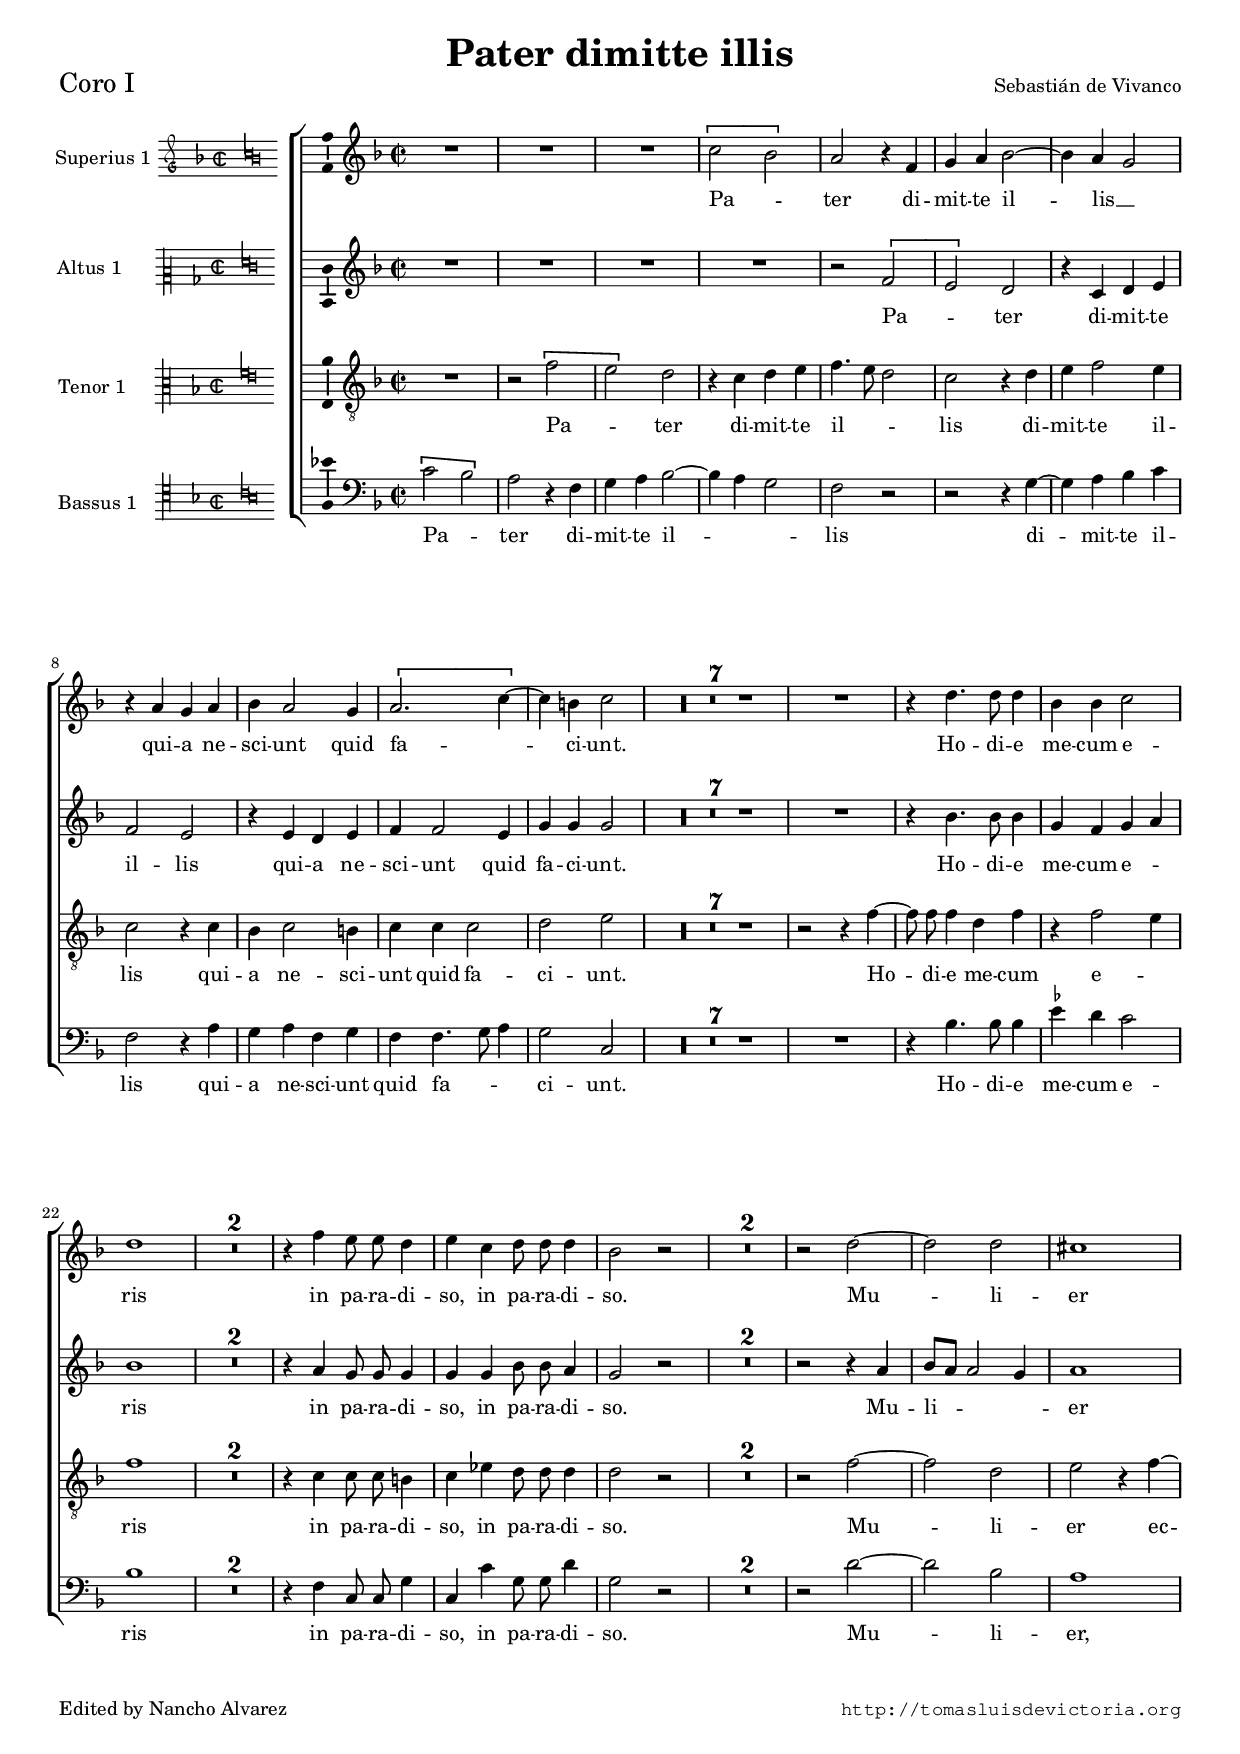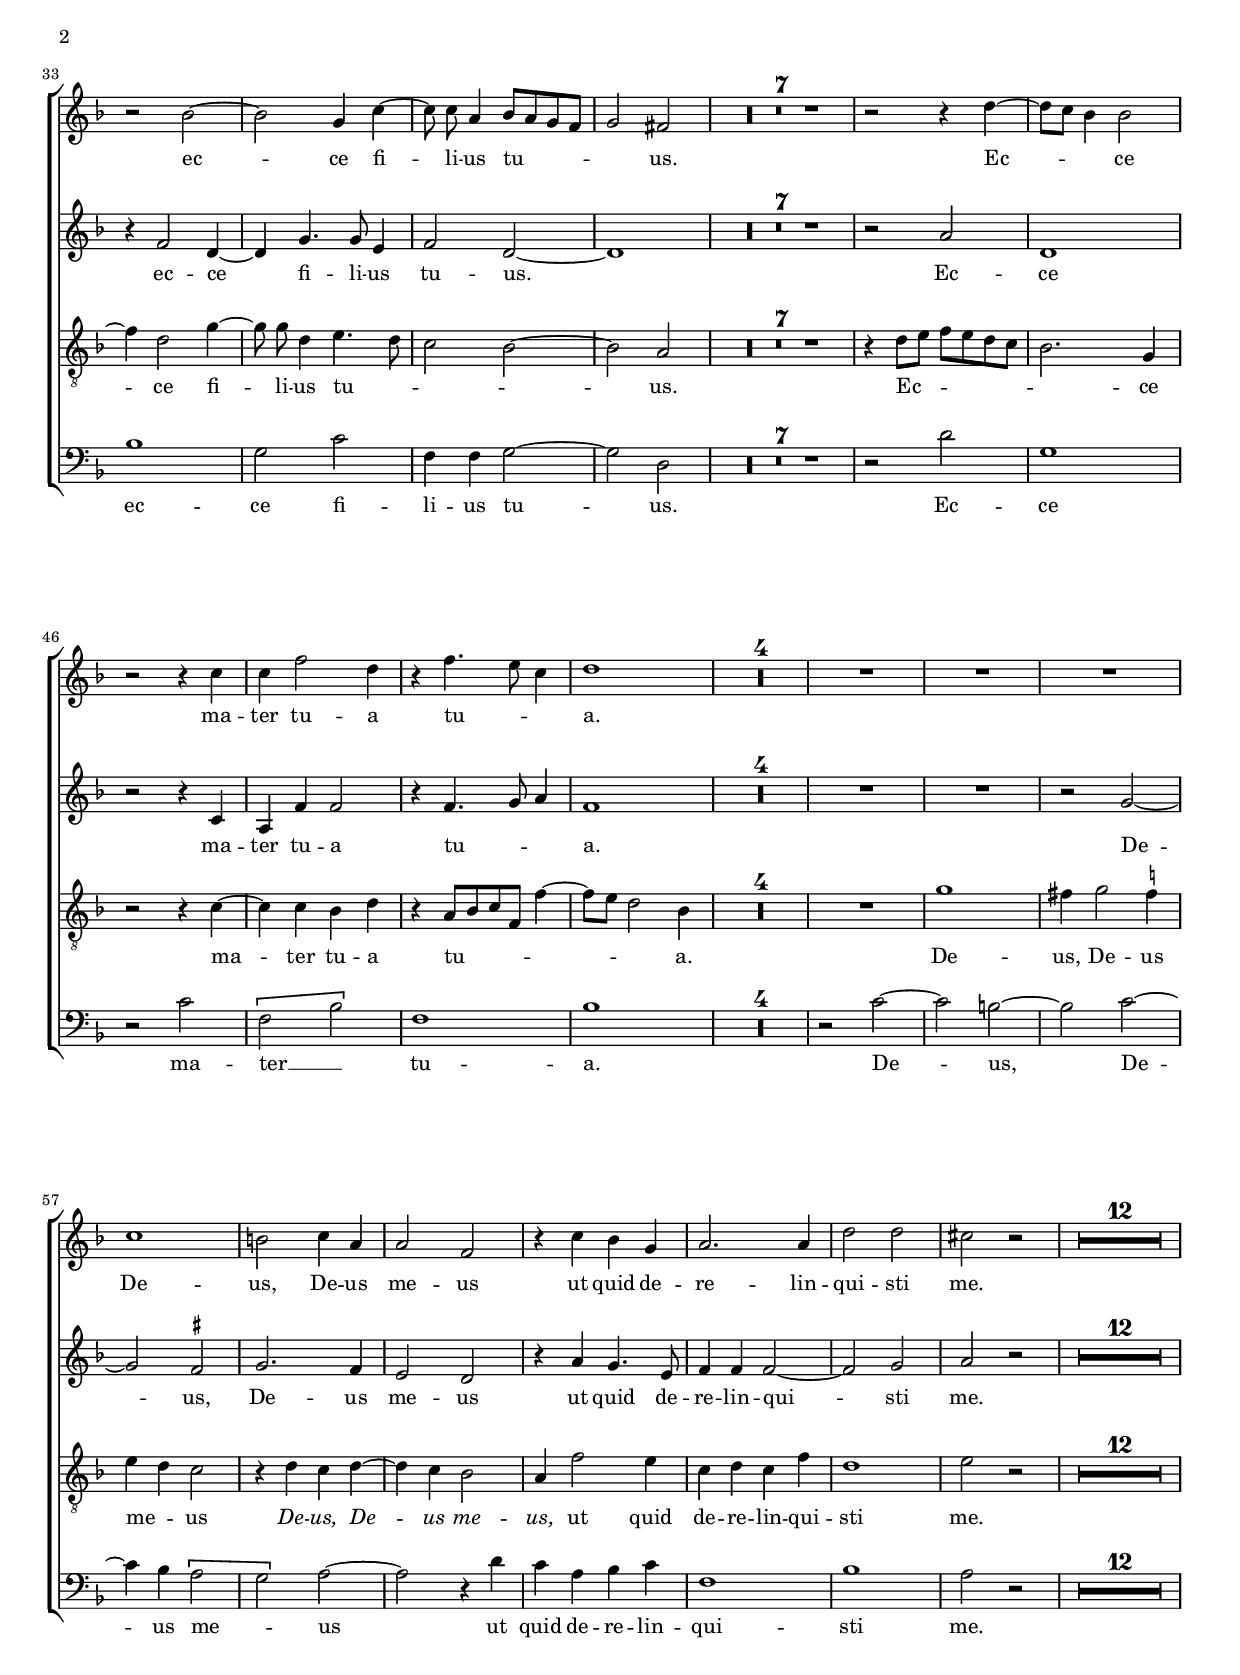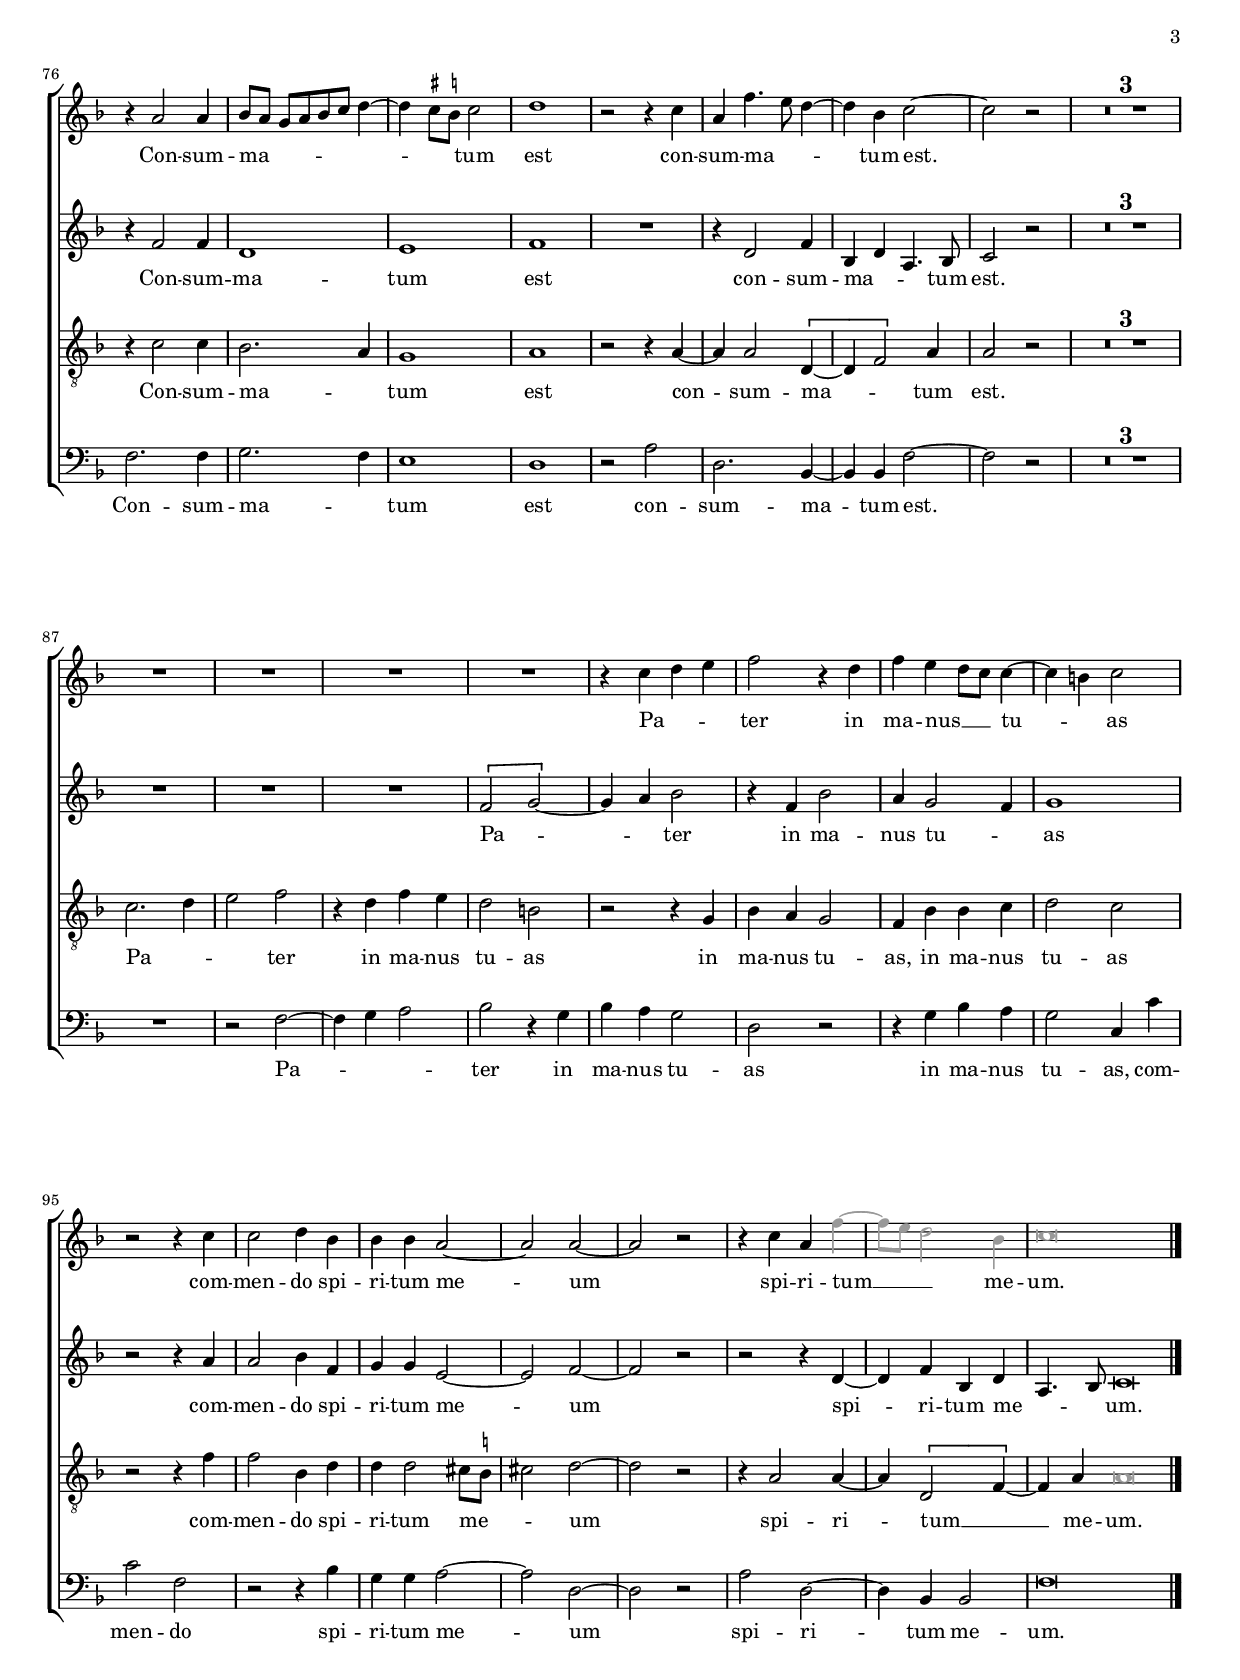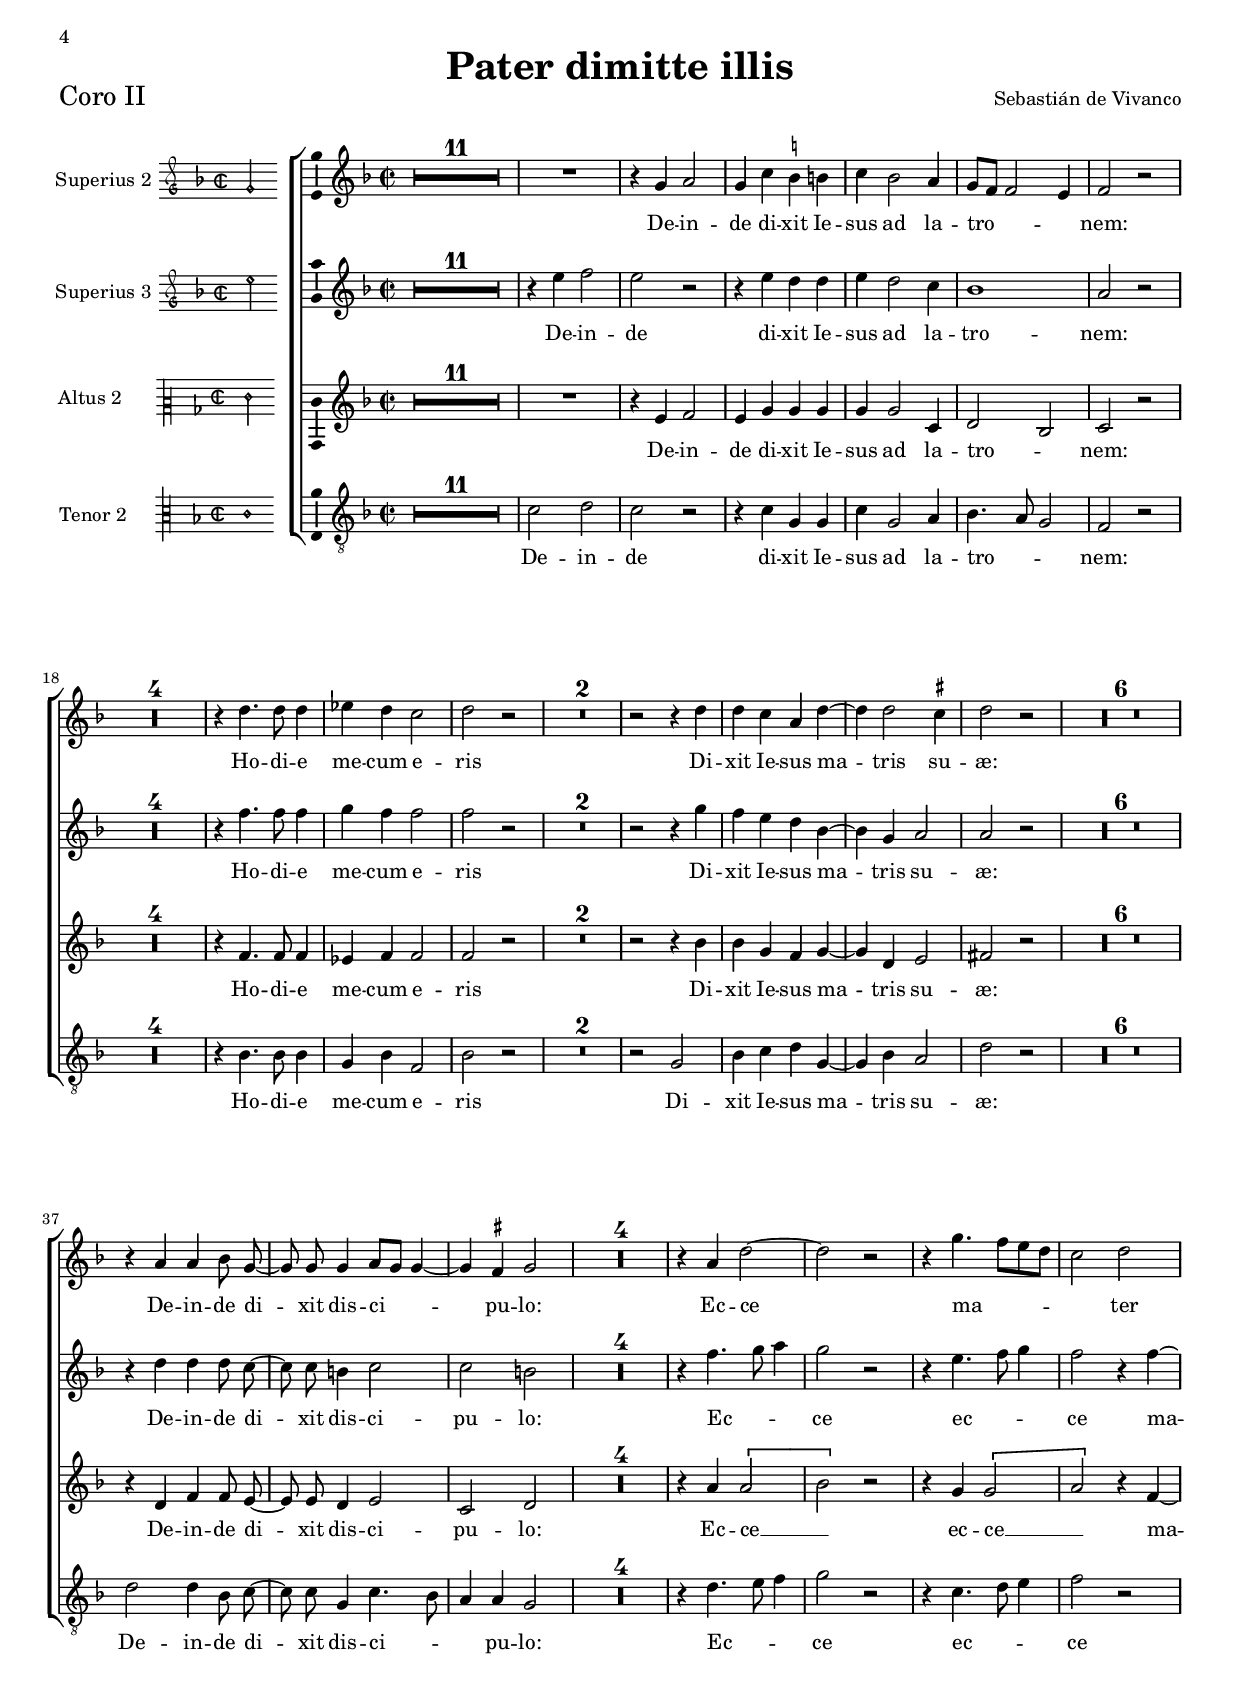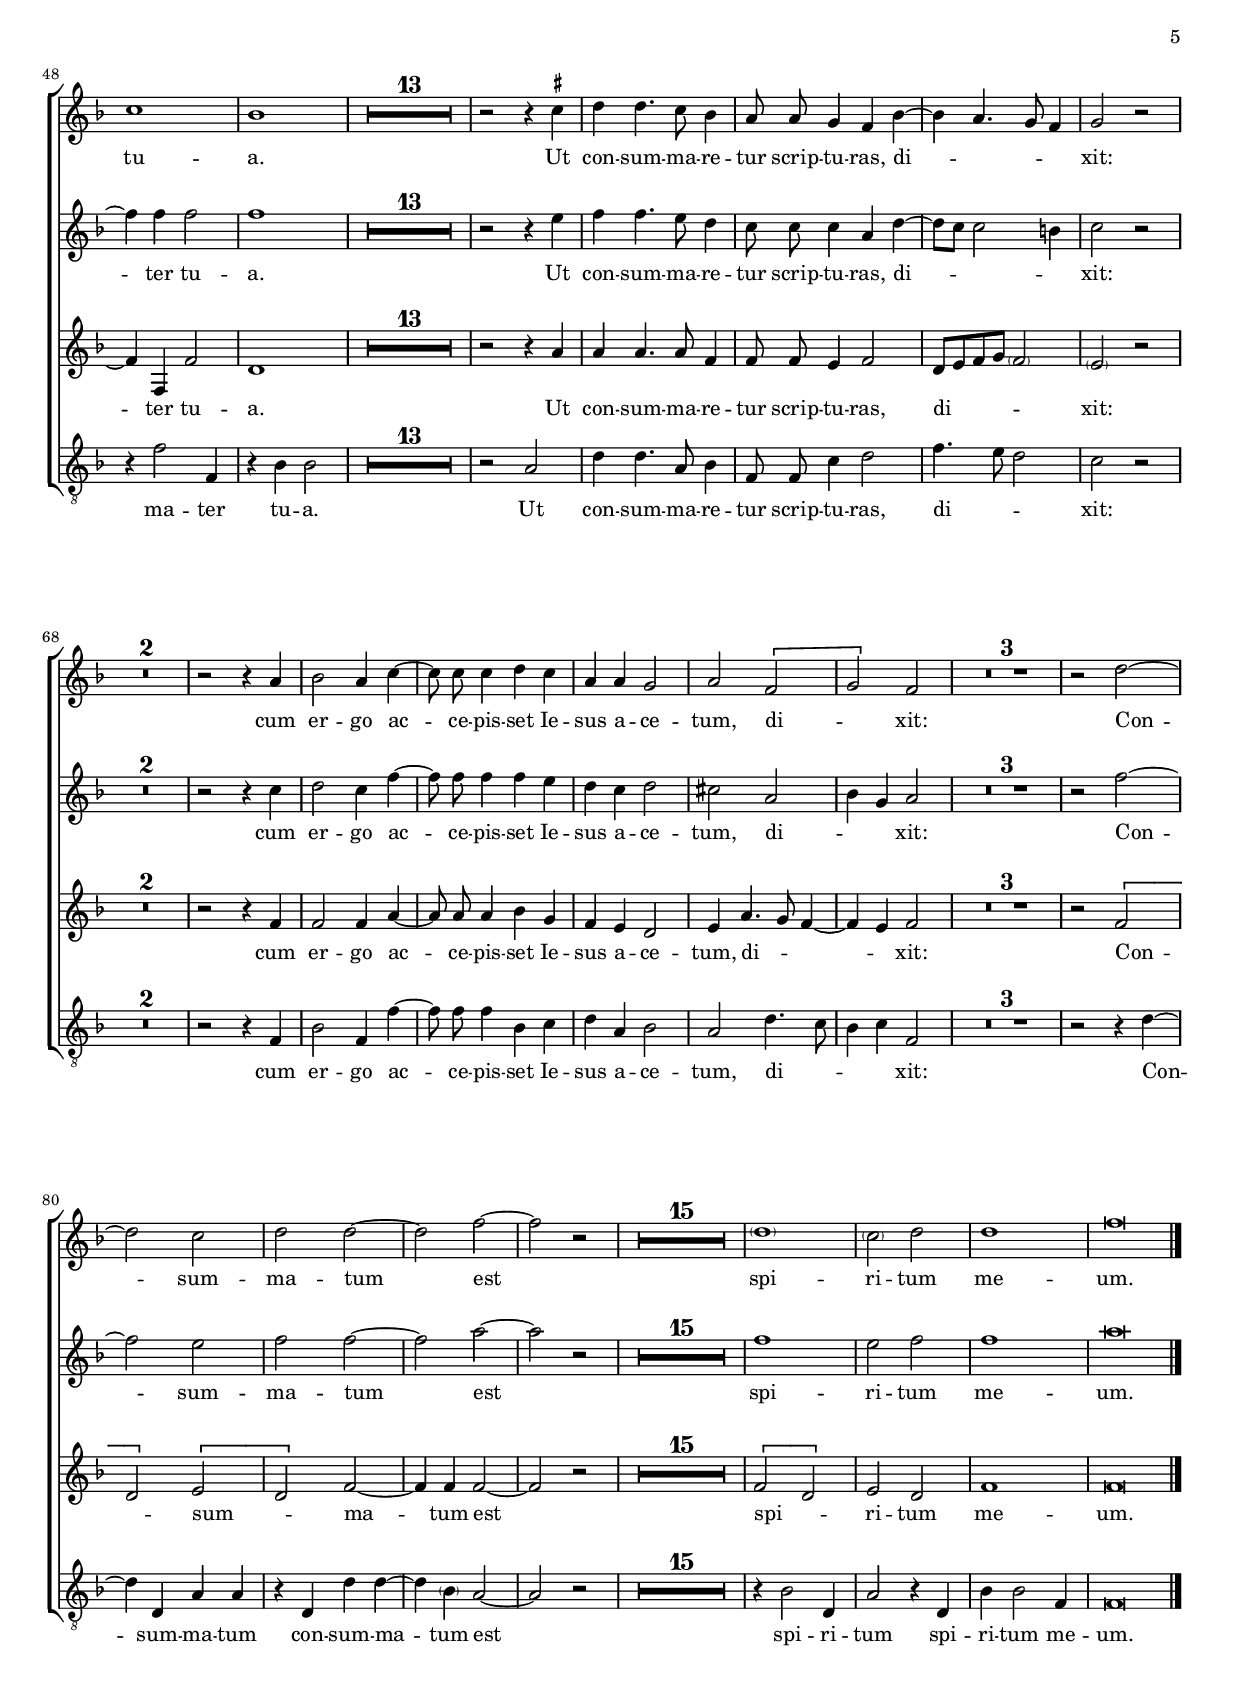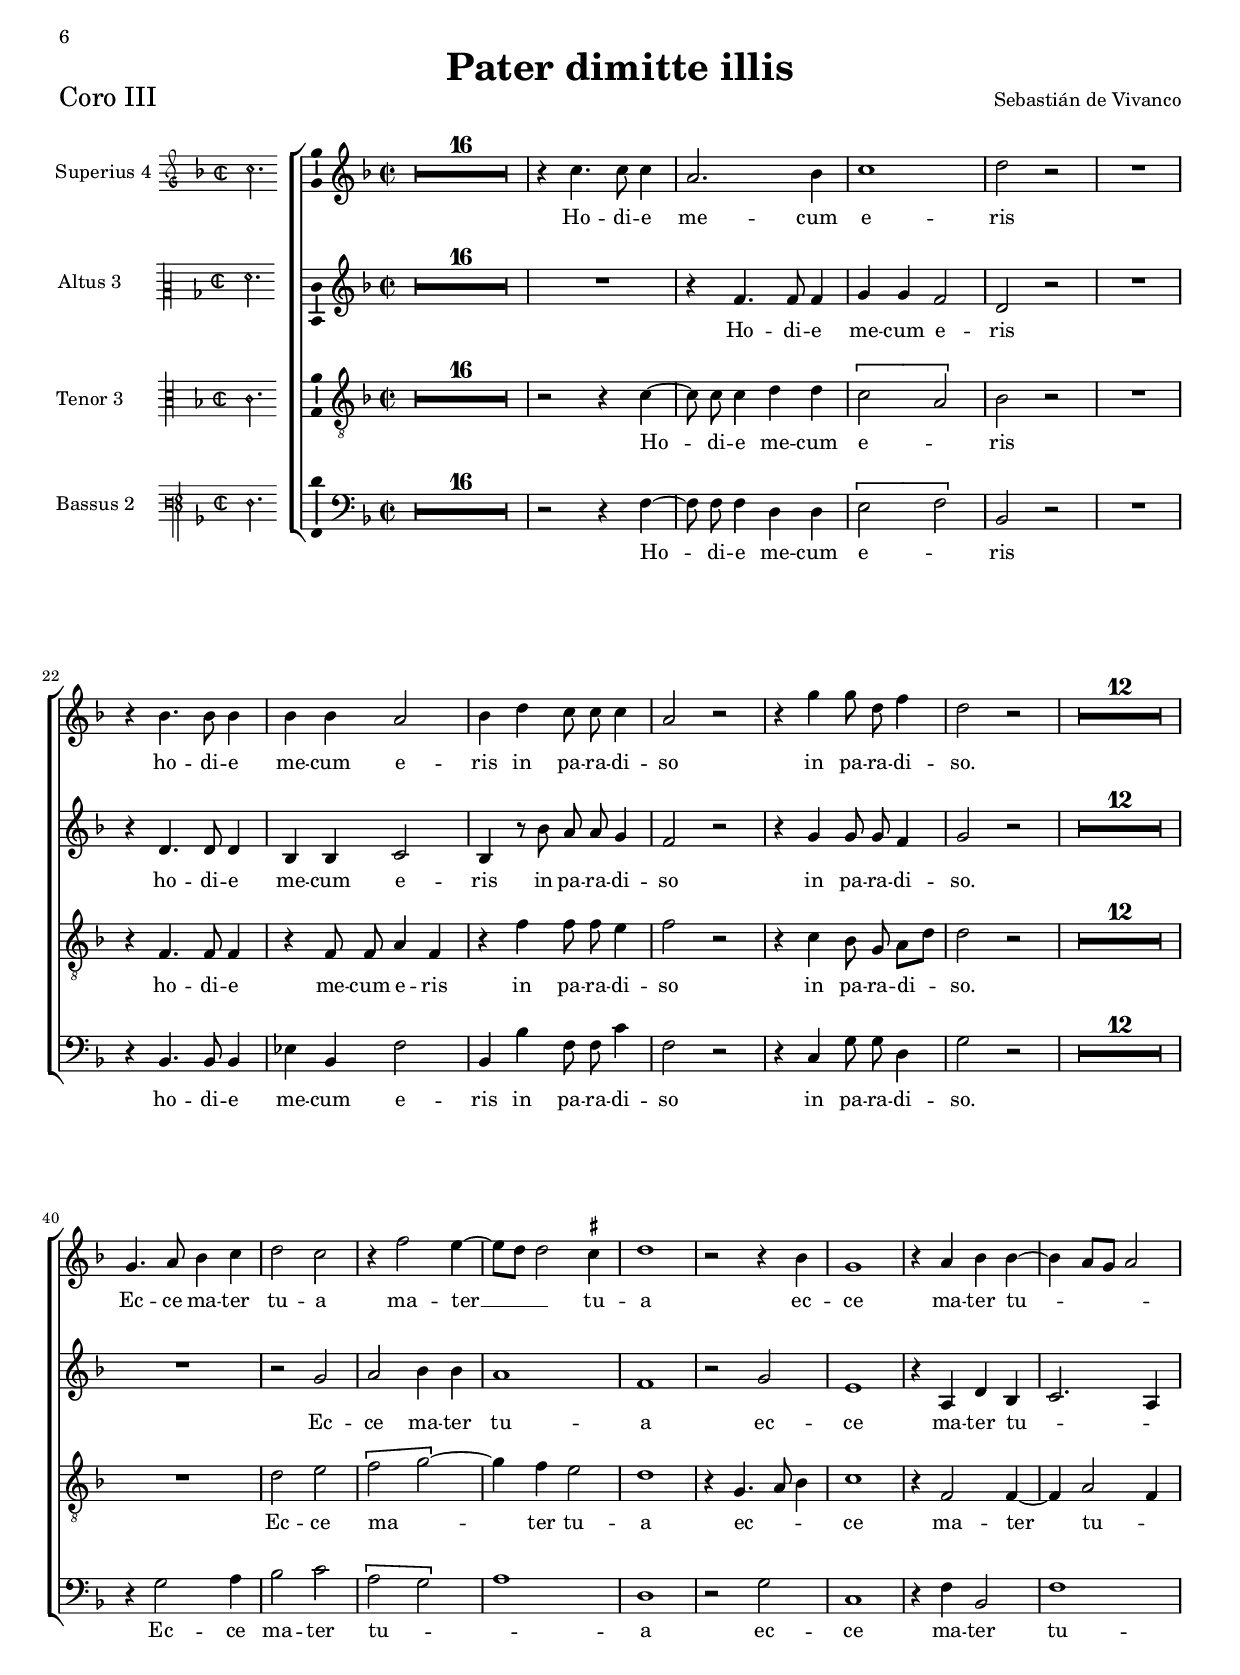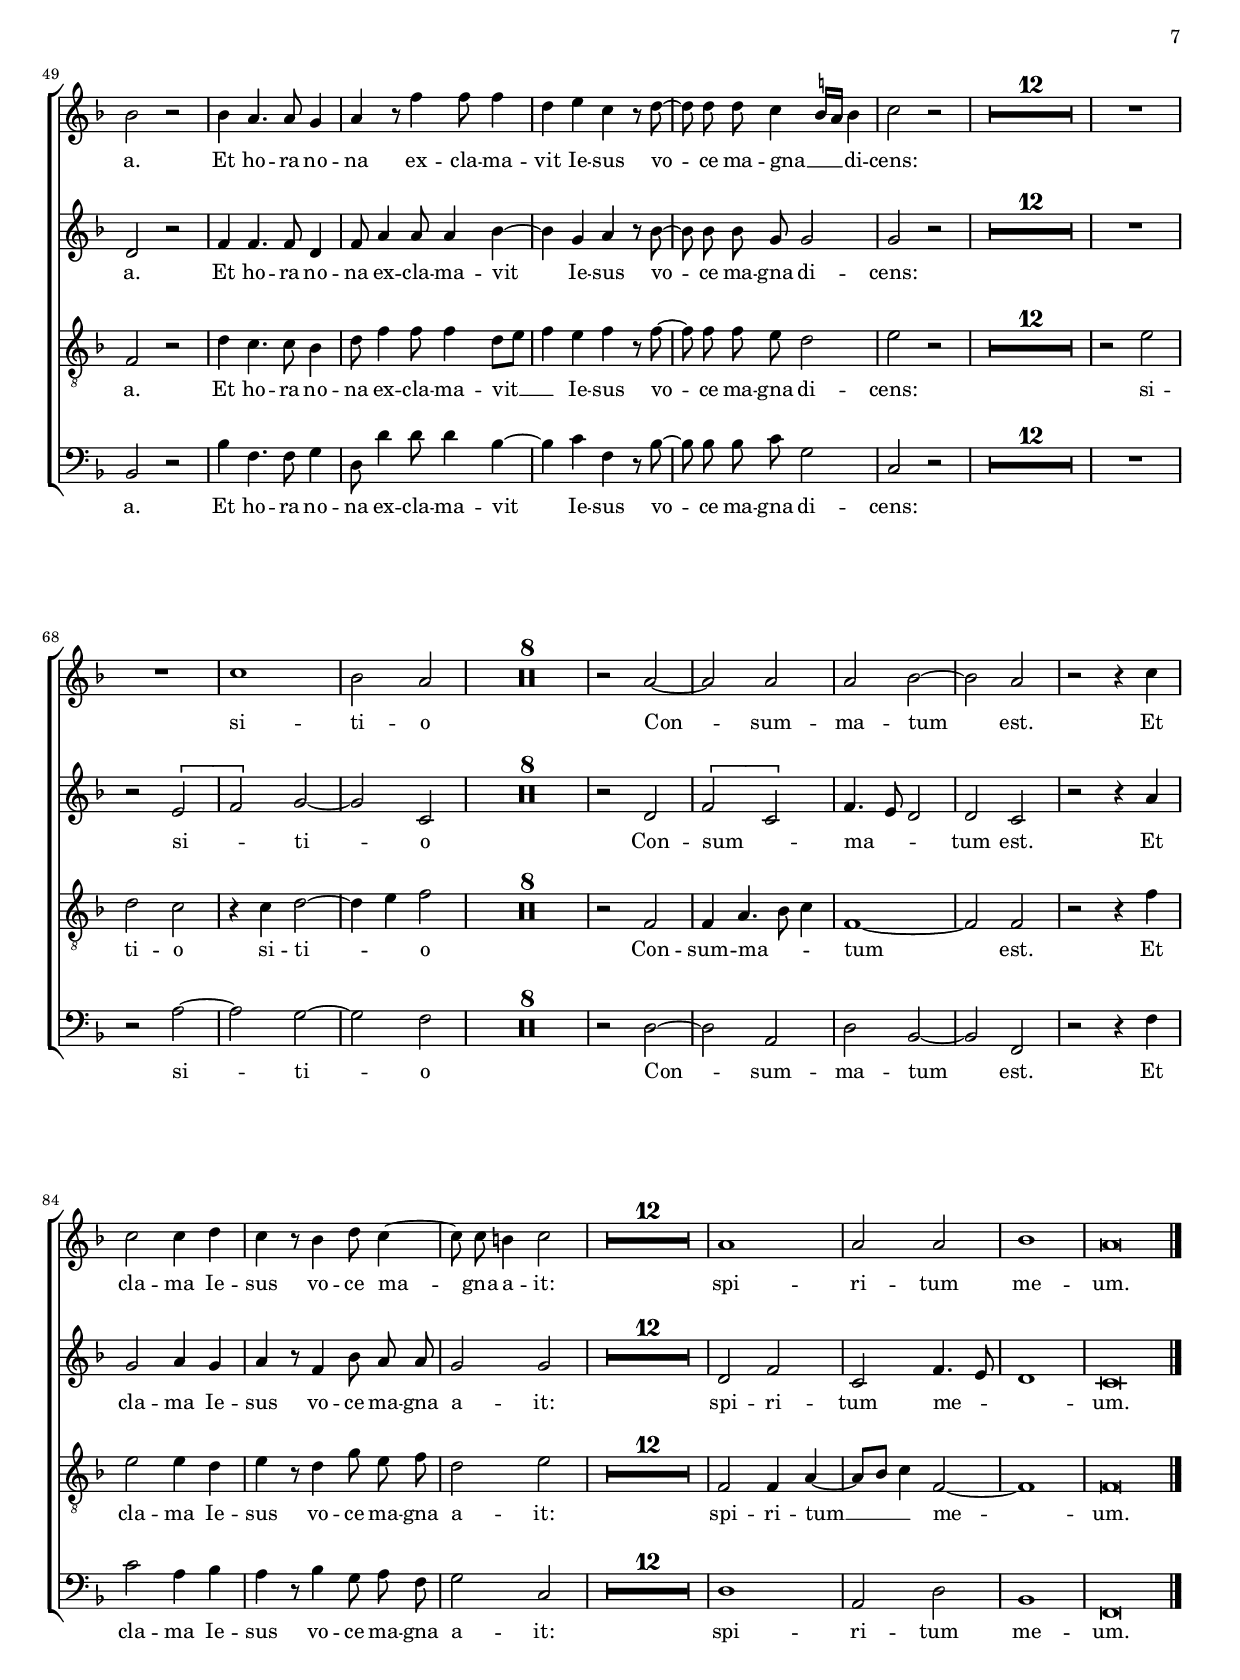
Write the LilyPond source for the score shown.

\version "2.22.0"

#(set-default-paper-size "a4")
#(set-global-staff-size 16.6)
#(ly:set-option 'point-and-click #f)
%mobile -s15.0 -i3.5

italicas=\override LyricText.font-shape = #'italic
rectas=\override LyricText.font-shape = #'upright
ss=\once \set suggestAccidentals = ##t
incipitwidth = 20
mtempo={\tempo 4 = 100}
mtempob={\tempo 4 = 50}

%reconstruccion: David Trendell
colorclaro=#(rgb-color .6 .6 .6)
coloroscuro=#(rgb-color 0 0 0)

mnon={
\override NoteHead #'color = \colorclaro
\override Stem #'color = \colorclaro
\override Beam #'color = \colorclaro
\override Flag #'color = \colorclaro
\override Dots #'color = \colorclaro
\override Tie #'color = \colorclaro
\override Rest #'color = \colorclaro
}
mnoff={
\override NoteHead #'color = \coloroscuro
\override Stem #'color = \coloroscuro
\override Beam #'color = \coloroscuro
\override Flag #'color = \coloroscuro
\override Dots #'color = \coloroscuro
\override Tie #'color = \coloroscuro
\override Rest #'color = \coloroscuro
}



htitle="Pater dimitte illis - coros separados"
hcomposer="Vivanco"

\header {
	%tablet title=\markup{\fontsize #3 "Pater dimitte illis - coros separados"}
	%subtitle=\markup{\column{" " " "}}
	%subsubtitle=\markup{\column{" " " "}}
	%tablet composer="Sebastián de Vivanco (c.1551-1622)"
	pdfauthor="Sebastián de Vivanco (c.1551-1622)"
	%opus="(-)"
	%poet=\markup{"Liber missarum, 1610"} % Salamanca
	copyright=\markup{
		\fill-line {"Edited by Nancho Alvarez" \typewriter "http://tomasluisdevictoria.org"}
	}
%	tagline=""
}

global={ \key f \major \time 2/2 \skip 1*102 \bar "|."
}

cantus=\relative c''{
        R1*3
        \[c2 bes\]
        a2 r4 f
        g4 a bes2 ~
        bes4 a g2
        r4 a g a
        bes a2 g4
        \[a2. c4 ~ \]
        c4 b c2
        R1*8
        r4 d4. d8 d4
        bes bes c2
        d1
        \set Score.autoBeaming = ##f
        R1*2
        r4 f4 e8 e d4
        e c d8 d
        \set Score.autoBeaming = ##t
         d4
        bes2 r
        R1*2
        r2 d ~
        d d
        cis1
        r2 bes ~ % sic?
        bes g4 c ~
        c8 \noBeam c a4 bes8 a g f
        g2 fis
        R1*7
        r2 r4 d' ~
        d8 c bes4 bes2
        r2 r4 c
        c f2 d4
        r4 f4. e8 c4 % David Trendell sugiere ees
        d1
        R1*7
        c1
        b2 c4 a
        a2 f
        r4 c' bes g
        a2. a4
        d2 d
        cis2 r
        R1*12
        r4 a2 a4
        bes8[ a] g8[ a bes c] d4 ~
        d \ss cis8 \ss b cis2
        d1
        r2 r4 c
        a f'4. e8 d4 ~
        d bes c2 ~
        c r
        R1*7
        r4 c d e
        f2 r4 d
        f e d8 c c4 ~
        c b c2
        r2 r4 c
        c2 d4 bes
        bes bes a2 ~
        a a ~
        a2 r
        r4 c a \mnon f'4 ~
        f8 e d2 bes4
        c\breve*1/2
}

altus=\relative c'{
        R1*4
        r2 \[f
        e\] d
        r4 c d e
        f2 e
        r4 e d e
        f f2 e4
        g4 g g2
        R1*8
        r4 bes4. bes8 bes4
        g f g a
        bes1
        R1*2
        r4 a g8 g g4
        g g bes8 bes a4
        g2 r
        R1*2
        r2 r4 a
        bes8 a a2 g4
        a1
        r4 f2 d4 ~
        d g4. g8 e4
        f2 d ~
        d1
        R1*7
        r2 a'
        d,1
        r2 r4 c
        a f' f2
        r4 f4. g8 a4
        f1
        R1*6
        r2 g ~
        g \ss fis
        g2. f4
        e2 d
        r4 a' g4. e8
        f4 f f2 ~
        f g
        a2 r
        R1*12
        r4 f2 f4
        d1
        e
        f
        R1
        r4 d2 f4
        bes, d a4. bes8
        c2 r
        R1*6
        \[f2 g ~ \]
        g4 a bes2
        r4 f bes2
        a4 g2 f4
        g1
        r2 r4 a
        a2 bes4 f
        g g e2 ~
        e f ~
        f r
        r2 r4 d4 ~
        d f bes, d
        a4. bes8 \mtempob c\breve*1/4
}

tenor=\relative c'{
        R1
        r2 \[f
        e\] d
        r4 c d e
        f4. e8 d2
        c2 r4 d
        e f2 e4
        c2 r4 c
        bes c2 b4
        c c c2
        d e
        R1*7
        r2 r4 f ~
        f8 \noBeam f f4 d f
        r4 f2 e4
        f1
        R1*2
        r4 c4 c8 c b4
        c ees d8 d d4
        d2 r
        R1*2
        r2 f ~
        f d
        e2 r4 f ~ % sic (con soprano)
        f d2 g4 ~
        g8 g \noBeam d4 e4. d8
        c2 bes ~
        bes a
        R1*7
        r4 d8 e f e d c
        bes2. g4
        r2 r4 c ~
        c c bes d
        r4 a8[ bes c f,] f'4 ~
        f8 e d2 bes4 % David Trendell sugiere ees
        R1*5
        g'1
        fis4 g2 \ss f4
        e d c2
        r4 d c d4 ~
        d c bes2
        a4 f'2 e4
        c4 d c f
        d1
        e2 r
        R1*12
        r4 c2 c4
        bes2. a4
        g1
        a
        r2 r4 a ~
        a a2 \[d,4 ~
        d f2\] a4
        a2 r
        R1*3
        c2. d4
        e2 f
        r4 d f e
        d2 b
        r2 r4 g
        bes a g2
        f4 bes bes c
        d2 c
        r2 r4 f
        f2 bes,4 d
        d d2 cis8 \ss b
        cis2 d ~
        d2 r
        r4 a2 a4 ~
        a \[d,2 f4 ~ \]
        f a \mnon a\breve*1/4
}

bassus=\relative c'{
        \[c2 bes\]
        a2 r4 f
        g a bes2 ~
        bes4 a g2
        f r
        r2 r4 g ~
        g a bes c
        f,2 r4 a
        g a f g
        f f4. g8 a4
        g2 c,
        R1*8
        r4 bes'4. bes8 bes4
        \ss ees d c2
        bes1
        R1*2
        r4 f4 c8 c g'4
        c, c' g8 g d'4
        g,2 r
        R1*2
        r2 d' ~
        d bes
        a1
        bes
        g2 c
        f,4 f g2 ~
        g d
        R1*7
        r2 d'
        g,1
        r2 c
        \[f, bes\]
        f1
        bes
        R1*4
        r2 c ~
        c b ~
        b c ~
        c4 bes \[a2
        g\] a ~
        a r4 d
        c a bes c
        f,1
        bes
        a2 r
        R1*12
        f2. f4
        g2. f4
        e1
        d
        r2 a'
        d,2. bes4 ~
        bes bes f'2 ~
        f r
        R1*4
        r2 f ~
        f4 g a2
        bes2 r4 g
        bes a g2
        d r
        r4 g bes a
        g2 c,4 c'
        c2 f,
        r2 r4 bes
        g g a2 ~
        a d, ~
        d r2
        a' d, ~
        d4 bes bes2
        f'\breve*1/2
}

textocantus=\lyricmode{
Pa -- _ ter
di -- mit -- te il -- lis __ _
qui -- a ne -- sci -- unt
quid fa -- _ ci -- unt.
Ho -- di -- e me -- cum e -- ris
in pa -- ra -- di -- so,
in pa -- ra -- di -- so.
Mu -- li -- er
ec -- ce fi -- li -- us tu -- _ _ _ _ us.
Ec -- _ _ ce
ma -- ter tu -- a
tu -- _ _ a.
De -- us, De -- us me -- us
ut quid de -- re -- lin -- qui -- sti me. % dereliquisti
Con -- sum -- ma -- _ _ _ _ _ _ _ _ tum est
con -- sum -- ma -- _ _ tum est.
Pa -- _ _ ter in ma -- nus __ _ _ tu -- _ as
com -- men -- do spi -- ri -- tum me -- um
spi -- ri -- tum __ _ _ me -- um.
}

textoaltus=\lyricmode{
Pa -- _ ter
di -- mit -- te il -- lis
qui -- a ne -- sci -- unt
quid fa -- ci -- unt.
Ho -- di -- e me -- cum e -- _ ris
in pa -- ra -- di -- so,
in pa -- ra -- di -- so.
Mu -- li -- _ _ _ er
ec -- ce fi -- li -- us tu -- us.
Ec -- ce
ma -- ter tu -- a
tu -- _ _ a.
De -- us, De -- us me -- us
ut quid de -- re -- lin -- qui -- sti me.
Con -- sum -- ma -- tum est
con -- sum -- ma -- _ _ tum est.
Pa -- _ _ ter in ma -- nus tu -- _ as
com -- men -- do spi -- ri -- tum me -- um
spi -- ri -- tum me -- _ _ um.
}

textotenor=\lyricmode{
Pa -- _ ter
di -- mit -- te il -- _ _ lis
di -- mit -- te il -- lis
qui -- a ne -- sci -- unt
quid fa -- ci -- unt.
Ho -- di -- e me -- cum e -- _ ris
in pa -- ra -- di -- so,
in pa -- ra -- di -- so.
Mu -- li -- er
ec -- ce fi -- li -- us tu -- _ _ _ us.
Ec -- _ _ _ _ _ _ ce
ma -- ter tu -- a
tu -- _ _ _ _ _ _ a.
De -- us, De -- us me -- _ us
\italicas
De -- us, De -- us me -- us, 
\rectas
ut quid de -- re -- lin -- qui -- sti me.
Con -- sum -- ma -- _ tum est
con -- sum -- ma -- _ tum est.
Pa -- _ _ ter in ma -- nus tu -- as
in ma -- nus tu -- as,
in ma -- nus tu -- as
com -- men -- do spi -- ri -- tum me -- _ _ um
spi -- ri -- tum __ _ me -- um.
}

textobassus=\lyricmode{
Pa -- _ ter
di -- mit -- te il -- _ _ lis
di -- mit -- te il -- lis
qui -- a ne -- sci -- unt
quid fa -- _ _ ci -- unt.
Ho -- di -- e me -- cum e -- ris
in pa -- ra -- di -- so,
in pa -- ra -- di -- so.
Mu -- li -- er,
ec -- ce fi -- li -- us tu -- us.
Ec -- ce
ma -- ter __ _ tu -- a.
De -- us, De -- us me -- _ us
ut quid de -- re -- lin -- qui -- sti me.
Con -- sum -- ma -- _ tum est
con -- sum -- ma -- tum est.
Pa -- _ _ ter in ma -- nus tu -- as
in ma -- nus tu -- as,
com -- men -- do spi -- ri -- tum me -- um
spi -- ri -- tum me -- um.
}


cantusdos=\relative c''{
          R1*12
          r4 g a2
          g4 c \ss b b!
          c bes2 a4
          g8 f f2 e4
          \set Score.autoBeaming = ##f
          f2 r
          R1*4
          r4 d'4. d8 d4
          ees d c2
          d2 r
          R1*2
          r2 r4 d
          d c a d ~
          d d2 \ss cis4
          d2 r
          R1*6
          \set Score.autoBeaming = ##f
          r4 a a4 bes8 g ~
          g g g4 a8[ g] g4 ~
          g \ss fis g2
          \set Score.autoBeaming = ##t
          R1*4
          r4 a d2 ~
          d r
          r4 g4. f8 e d
          c2 d
          c1
          bes
          R1*13
          r2 r4 \ss cis4
          d d4. c8 bes4
          \set Score.autoBeaming = ##f
          a8 a g4 f bes ~
          \set Score.autoBeaming = ##t
          bes4 a4. g8 f4 
          g2 r
          R1*2
          r2 r4 a
          bes2 a4 c ~
          \set Score.autoBeaming = ##f
          c8 c c4 d c
          \set Score.autoBeaming = ##t
          a4 a g2
          a \[f
          g\] f
          R1*3
          r2 d' ~
          d c
          d d ~
          d f ~
          f r
          R1*15
          \parenthesize d1   % 3rd lower in source
          \parenthesize c2 d % 3rd lower in source
          d1
          f\breve*1/2
}

altusdos=\relative c''{
        R1*11
        r4 e f2
        e2 r
        r4 e d d
        e d2 c4
        bes1
        a2 r
        R1*4
        r4 f'4. f8 f4
        g f f2
        f2 r
        R1*2
        r2 r4 g
        f e d bes ~
        bes4 g a2
        a2 r
        R1*6
        r4 d d d8 c ~
        c c b4 c2
        c b
        R1*4
        r4 f'4. g8 a4
        g2 r
        r4 e4. f8 g4
        f2 r4 f ~
        f f f2
        f1
        R1*13
        r2 r4 e
        f f4. e8 d4
        c8 c c4 a d ~
        d8 c c2 b4
        c2 r
        R1*2
        r2 r4 c
        d2 c4 f ~
        f8 f f4 f e
        d c d2
        cis a
        bes4 g a2
        R1*3
        r2 f' ~
        f e
        f f ~
        f a ~
        a r
        R1*15
        f1
        e2 f
        f1
        a\breve*1/2
}

tenordos=\relative c'{
        R1*12
        r4 e f2
        e4 g g g
        g g2 c,4
        d2 bes
        c r
        R1*4
        r4 f4. f8 f4
        ees4 f f2
        f2 r
        R1*2
        r2 r4 bes
        bes g f g ~
        g d e2
        fis2 r
        R1*6
        r4 d f f8 e ~
        e e d4 e2
        c d
        R1*4
        r4 a' \[a2
        bes\] r
        r4 g \[g2
        a\] r4 f ~
        f f, f'2
        d1
        R1*13
        r2 r4 a'
        a a4. a8 f4
        f8 f e4 f2
        d8 e f g \parenthesize f2 % a
        \parenthesize e r % g
        R1*2
        r2 r4 f
        f2 f4 a ~
        a8 a a4 bes g
        f e d2
        e4 a4. g8 f4 ~
        f e f2
        R1*3
        r2 \[f
        d\] \[e
        d\] f ~
        f4 f f2 ~
        f r
        R1*15
        \[f2 d\]
        e d
        f1
        f\breve*1/2
}

bassusdos=\relative c'{
        R1*11
        c2 d
        c r
        r4 c g g
        c g2 a4
        bes4. a8 g2
        f2 r
        R1*4
        r4 bes4. bes8 bes4
        g bes f2
        bes r
        R1*2
        r2 g
        bes4 c d g, ~ 
        g bes a2
        d r
        R1*6
        d2 d4 bes8 c ~
        c c g4 c4. bes8
        a4 a g2
        R1*4
        r4 d'4. e8 f4
        g2 r
        r4 c,4. d8 e4
        f2 r
        r4 f2 f,4
        r4 bes bes2
        R1*13
        r2 a
        d4 d4. a8 bes4
        f8 f c'4 d2
        f4. e8 d2
        c2 r
        R1*2
        r2 r4 f,
        bes2 f4 f' ~
        f8 f f4 bes, c
        d a bes2
        a d4. c8
        bes4 c f,2
        R1*3
        r2 r4 d' ~
        d d, a' a
        r4 d, d' d ~
        d \parenthesize bes a2 ~ % source g
        a r
        R1*15
        r4 bes2 d,4 % seria mas logico fa?
        a'2 r4 d,
        bes'4 bes2 f4
        f\breve*1/2
}

textocantusdos=\lyricmode{
De -- in -- de di -- xit Ie -- sus ad la -- tro -- _ _ _ nem:
Ho -- di -- e me -- cum e -- ris
Di -- xit Ie -- sus ma -- tris su -- æ:
De -- in -- de di -- xit dis -- ci -- _ pu -- lo:
Ec -- ce ma -- _ _ _ _ ter tu -- a.
Ut con -- sum -- ma -- re -- tur
scrip -- tu -- ras, % scriptura
di -- _ _ _ xit:
cum er -- go ac -- ce -- pis -- set 
Ie -- sus a -- ce -- tum, di -- _ xit:
Con -- sum -- ma -- tum est
spi -- ri -- tum me -- um.
}

textoaltusdos=\lyricmode{
De -- in -- de di -- xit Ie -- sus ad la -- tro -- nem:
Ho -- di -- e me -- cum e -- ris
Di -- xit Ie -- sus ma -- tris su -- æ:
De -- in -- de di -- xit dis -- ci -- pu -- lo:
Ec -- _ _ ce 
ec -- _ _ ce ma -- ter tu -- a.
Ut con -- sum -- ma -- re -- tur
scrip -- tu -- ras,
di -- _ _ _ xit:
cum er -- go ac -- ce -- pis -- set 
Ie -- sus a -- ce -- tum, di -- _ _ xit:
Con -- sum -- ma -- tum est
spi -- ri -- tum me -- um.
}

textotenordos=\lyricmode{
De -- in -- de di -- xit Ie -- sus ad la -- tro -- _ nem:
Ho -- di -- e me -- cum e -- ris
Di -- xit Ie -- sus ma -- tris su -- æ:
De -- in -- de di -- xit dis -- ci -- pu -- lo:
Ec -- ce __ _ 
ec -- ce __ _ ma -- ter tu -- a.
Ut con -- sum -- ma -- re -- tur
scrip -- tu -- ras,
di -- _ _ _ _ xit:
cum er -- go ac -- ce -- pis -- set 
Ie -- sus a -- ce -- tum, di -- _ _ _ xit:
Con -- _ sum -- _ ma -- tum est
spi -- _ ri -- tum me -- um.
}

textobassusdos=\lyricmode{
De -- in -- de di -- xit Ie -- sus ad la -- tro -- _ _ nem:
Ho -- di -- e me -- cum e -- ris
Di -- xit Ie -- sus ma -- tris su -- æ:
De -- in -- de di -- xit dis -- ci -- _ _ pu -- lo:
Ec -- _ _ ce
ec -- _ _ ce ma -- ter tu -- a.
Ut con -- sum -- ma -- re -- tur
scrip -- tu -- ras,
di -- _ _ xit:
cum er -- go ac -- ce -- pis -- set 
Ie -- sus a -- ce -- tum, di -- _ _ _ xit:
Con -- sum -- ma -- tum
con -- sum -- ma -- tum est
spi -- ri -- tum 
spi -- ri -- tum me -- um.
}


cantustres=\relative c''{
        \set Score.autoBeaming = ##f
        R1*16
        r4 c4. c8 c4
        a2. bes4
        c1
        d2 r
        R1
        r4 bes4. bes8 bes4
        bes bes a2
        bes4 d c8 c c4
        a2 r
        r4 g' g8 d 
        \set Score.autoBeaming = ##t
         f4
        d2 r
        R1*12
        g,4. a8 bes4 c
        d2 c
        r4 f2 e4 ~
        e8 d d2 \ss cis4
        d1
        r2 r4 bes
        g1
        r4 a bes bes ~
        bes a8 g a2
        bes r
        bes4 a4. a8 g4
        a4 r8 f'4 f8 f4
        d e c r8 d ~
        \set Score.autoBeaming = ##f
        d d d c4 \ss b16[ a] b4
        \set Score.autoBeaming = ##t
        c2 r
        R1*14
        c1
        bes2 a
        R1*8
        r2 a ~
        a a
        a bes ~
        bes a
        r2 r4 c
        c2 c4 d
        \set Score.autoBeaming = ##f
        c r8 bes4 d8 c4 ~
        c8 c b4 c2
        \set Score.autoBeaming = ##t
        R1*12
        a1
        a2 a
        bes1
        a\breve*1/2
}

altustres=\relative c'{
        R1*17
        r4 f4. f8 f4
        g g f2
        d r
        R1
        r4 d4. d8 d4
        bes bes c2
        bes4 r8 bes' a a g4
        f2 r
        r4 g g8 g f4
        g2 r
        R1*13
        r2 g
        a bes4 bes
        a1
        f
        r2 g
        e1
        r4 a, d bes
        c2. a4
        d2 r
        f4 f4. f8 d4
        f8 a4 a8 a4 bes ~
        bes g a r8 bes ~
        bes8 bes bes g g2
        g r
        R1*13
        r2 \[e
        f\] g ~
        g c, 
        R1*8
        r2 d
        \[f c\]
        f4. e8 d2
        d2 c
        r2 r4 a'
        g2 a4 g
        a4 r8 f4 bes8 a a
        g2 g
        R1*12
        d2 f
        c f4. e8
        d1
        c\breve*1/2
}

tenortres=\relative c'{
        R1*16
        r2 r4 c ~
        c8 c c4 d d
        \[c2 a\]
        bes2 r
        R1
        r4 f4. f8 f4
        r4 f8 f a4 f
        r4 f' f8 f e4
        f2 r2
        r4 c bes8 g a[ d]
        d2 r
        R1*13
        d2 e
        \[f g ~ \]
        g4 f e2
        d1
        r4 g,4. a8 bes4
        c1
        r4 f,2 f4 ~
        f a2 f4
        f2 r
        d'4 c4. c8 bes4
        d8 f4 f8 f4 d8 e
        f4 e f r8 f ~
        f8 f f e d2
        e2 r
        R1*12
        r2 e
        d c
        r4 c d2 ~
        d4 e f2
        R1*8
        r2 f,
        f4 a4. bes8 c4
        f,1 ~
        f2 f
        r2 r4 f'
        e2 e4 d
        e4 r8 d4 g8 e f
        d2 e
        R1*12
        f,2 f4 a ~
        a8 bes c4 f,2 ~
        f1
        f\breve*1/2
        
}

bassustres=\relative c{
        R1*16
        r2 r4 f ~
        f8 f f4 d d
        \[e2 f\]
        bes, r
        R1
        r4 bes4. bes8 bes4
        ees4 bes f'2
        bes,4 bes' f8 f c'4
        f,2 r
        r4 c g'8 g d4
        g2 r
        R1*12
        r4 g2 a4
        bes2 c
        \[a2 g\]
        a1
        d,
        r2 g
        c,1
        r4 f bes,2
        f'1
        bes,2 r
        bes'4 f4. f8 g4
        d8 d'4 d8 d4 bes4 ~
        bes c f, r8 bes ~
        bes8 bes bes c g2
        c,2 r
        R1*13
        r2 a'2 ~
        a g ~
        g f
        R1*8
        r2 d ~
        d a
        d bes ~
        bes f
        r2 r4 f'
        c'2 a4 bes
        a r8 bes4 g8 a f
        g2 c,
        R1*12
        d1
        a2 d
        bes1
        f\breve*1/2
        
}

textocantustres=\lyricmode{
Ho -- di -- e me -- cum e -- ris
ho -- di -- e me -- cum e -- ris
in pa -- ra -- di -- so
in pa -- ra -- di -- so.
Ec -- ce ma -- ter tu -- a
ma -- ter __ _ _ tu -- a
ec -- ce ma -- ter tu -- _ _ _ a.
Et ho -- ra no -- na
ex -- cla -- ma -- vit Ie -- sus
vo -- ce ma -- gna __ _ di -- cens:
si -- ti -- o
Con -- sum -- ma -- tum est.
Et cla -- ma Ie -- sus
vo -- ce ma -- gna a -- it:
spi -- ri -- tum me -- um.
}

textoaltustres=\lyricmode{
Ho -- di -- e me -- cum e -- ris
ho -- di -- e me -- cum e -- ris
in pa -- ra -- di -- so
in pa -- ra -- di -- so.
Ec -- ce ma -- ter tu -- a
ec -- ce ma -- ter tu -- _ _ a.
Et ho -- ra no -- na
ex -- cla -- ma -- vit Ie -- sus
vo -- ce ma -- gna di -- cens:
si -- _ ti -- o
Con -- sum -- _ ma -- _ _ tum est.
Et cla -- ma Ie -- sus
vo -- ce ma -- gna a -- it:
spi -- ri -- tum me -- _ _ um.
}

textotenortres=\lyricmode{
Ho -- di -- e me -- cum e -- _ ris
ho -- di -- e me -- cum e -- ris
in pa -- ra -- di -- so
in pa -- ra -- di -- _ so.
Ec -- ce ma -- _ ter tu -- a
ec -- _ _ ce ma -- ter tu -- _ a.
Et ho -- ra no -- na
ex -- cla -- ma -- vit __ _ _ Ie -- sus
vo -- ce ma -- gna di -- cens:
si -- ti -- o
si -- ti -- _ o
Con -- sum -- ma -- _ _ tum est.
Et cla -- ma Ie -- sus
vo -- ce ma -- gna a -- it:
spi -- ri -- tum __ _ _ me -- um.
}

textobassustres=\lyricmode{
Ho -- di -- e me -- cum e -- _ ris
ho -- di -- e me -- cum e -- ris
in pa -- ra -- di -- so
in pa -- ra -- di -- so.
Ec -- ce ma -- ter tu -- _ _ a
ec -- ce ma -- ter tu -- a.
Et ho -- ra no -- na
ex -- cla -- ma -- vit Ie -- sus
vo -- ce ma -- gna di -- cens:
si -- ti -- o
Con -- sum -- ma -- tum est.
Et cla -- ma Ie -- sus
vo -- ce ma -- gna a -- it:
spi -- ri -- tum me -- um.
}



incipitcantus=\markup{
	\score{
		{ 
		\set Staff.instrumentName="Superius 1 "
		\override NoteHead.style = #'neomensural 
		\override Rest.style = #'neomensural
		\override Staff.TimeSignature.style = #'neomensural
		\cadenzaOn 
		\clef "petrucci-g"
		\key f \major
		\time 2/2
		\[c''1 bes'\]
		}
                \layout {
                  \context {\Voice
                            \remove Ligature_bracket_engraver
                            \consists Mensural_ligature_engraver
                  }
                  line-width=\incipitwidth
                  indent = 0
                }
	}
}


incipitaltus=\markup{
	\score{
		{ 
		\set Staff.instrumentName="Altus 1      "
		\override NoteHead.style = #'neomensural 
		\override Rest.style = #'neomensural
		\override Staff.TimeSignature.style = #'neomensural
		\cadenzaOn 
		\clef "petrucci-c2"
		\key f \major
		\time 2/2
		\[f'1 e'\]
		}
                \layout {
                  \context {\Voice
                            \remove Ligature_bracket_engraver
                            \consists Mensural_ligature_engraver
                  }
                  line-width=\incipitwidth
                  indent = 0
                }
	}
}


incipittenor=\markup{
	\score{
		{ 
		\set Staff.instrumentName="Tenor 1     "
		\override NoteHead.style = #'neomensural 
		\override Rest.style = #'neomensural
		\override Staff.TimeSignature.style = #'neomensural
		\cadenzaOn 
		\clef "petrucci-c3"
		\key f \major
		\time 2/2
		\[f'1 e'\]
		} 
                \layout {
                  \context {\Voice
                            \remove Ligature_bracket_engraver
                            \consists Mensural_ligature_engraver
                  }
                  line-width=\incipitwidth
                  indent = 0
                }
	}
}


incipitbassus=\markup{
	\score{
		{ 
		\set Staff.instrumentName="Bassus 1   "
		\override NoteHead.style = #'neomensural 
		\override Rest.style = #'neomensural
		\override Staff.TimeSignature.style = #'neomensural
		\cadenzaOn 
		\clef "petrucci-c4"
		\key f \major
		\time 2/2
		\[c'1 bes\]
		} 
                \layout {
                  \context {\Voice
                            \remove Ligature_bracket_engraver
                            \consists Mensural_ligature_engraver
                  }
                  line-width=\incipitwidth
                  indent = 0
                }
	}
}


incipitcantusdos=\markup{
	\score{
		{ 
		\set Staff.instrumentName="Superius 2 "
		\override NoteHead.style = #'neomensural
		\override Rest.style = #'neomensural
		\override Staff.TimeSignature.style = #'neomensural
		\cadenzaOn 
		\clef "petrucci-g"
		\key f \major
		\time 2/2
		g'2*4
                } 
                \layout {
                  \context {\Voice
                            \remove Ligature_bracket_engraver
                            \consists Mensural_ligature_engraver
                  }
                  line-width=\incipitwidth
                  indent = 0
                }
	}	
}


incipitaltusdos=\markup{
	\score{
		{ 
		\set Staff.instrumentName="Superius 3 "
		\override NoteHead.style = #'neomensural 
		\override Rest.style = #'neomensural
		\override Staff.TimeSignature.style = #'neomensural
		\cadenzaOn 
		\clef "petrucci-g"
		\key f \major
		\time 2/2
		e''2*4
		} 
                \layout {
                  \context {\Voice
                            \remove Ligature_bracket_engraver
                            \consists Mensural_ligature_engraver
                  }
                  line-width=\incipitwidth
                  indent = 0
                }
	}
}


incipittenordos=\markup{
	\score{
		{ 
		\set Staff.instrumentName="Altus 2      "
		\override NoteHead.style = #'neomensural 
		\override Rest.style = #'neomensural
		\override Staff.TimeSignature.style = #'neomensural
		\cadenzaOn 
		\clef "petrucci-c2"
		\key f \major
		\time 2/2
		e'2*4
		} 
	\layout { line-width=\incipitwidth indent = 0 }
	}
}


incipitbassusdos=\markup{
	\score{
		{ 
		\set Staff.instrumentName="Tenor 2     "
		\override NoteHead.style = #'neomensural 
		\override Rest.style = #'neomensural
		\override Staff.TimeSignature.style = #'neomensural
		\cadenzaOn 
		\clef "petrucci-c3"
		\key f \major
		\time 2/2
		c'1*2
		} 
	\layout { line-width=\incipitwidth indent = 0 }
	}
}


incipitcantustres=\markup{
	\score{
		{ 
		\set Staff.instrumentName="Superius 4 "
		\override NoteHead.style = #'neomensural
		\override Rest.style = #'neomensural
		\override Staff.TimeSignature.style = #'neomensural
		\cadenzaOn 
		\clef "petrucci-g"
		\key f \major
		\time 2/2
		c''2.*8/3
		} 
	\layout { line-width=\incipitwidth indent = 0 }
	}
}


incipitaltustres=\markup{
	\score{
		{ 
		\set Staff.instrumentName="Altus 3      "
		\override NoteHead.style = #'neomensural 
		\override Rest.style = #'neomensural
		\override Staff.TimeSignature.style = #'neomensural
		\cadenzaOn 
		\clef "petrucci-c2"
		\key f \major
		\time 2/2
		f'2.*8/3
		} 
	\layout { line-width=\incipitwidth indent = 0 }
	}
}


incipittenortres=\markup{
	\score{
		{ 
		\set Staff.instrumentName="Tenor 3      "
		\override NoteHead.style = #'neomensural 
		\override Rest.style = #'neomensural
		\override Staff.TimeSignature.style = #'neomensural
		\cadenzaOn 
		\clef "petrucci-c3"
		\key f \major
		\time 2/2
		c'2.*8/3
		} 
	\layout { line-width=\incipitwidth indent = 0 }
	}
}


incipitbassustres=\markup{
	\score{
		{ 
		\set Staff.instrumentName="Bassus 2    "
		\override NoteHead.style = #'neomensural 
		\override Rest.style = #'neomensural
		\override Staff.TimeSignature.style = #'neomensural
		\cadenzaOn 
		\clef "petrucci-f3"
		\key f \major
		\time 2/2
                f2.*8/3
		} 
	\layout { line-width=\incipitwidth indent = 0 }                
	}
}

%\layout {
%       \context {\Voice
%               \remove Ligature_bracket_engraver
%               \consists Mensural_ligature_engraver
%       }
%       line-width=\incipitwidth
%       indent = 0
%}




\score {
  
  \header{piece=\markup{\center-column{
                     \fontsize #6 \bold {"Pater dimitte illis"} %notablet
                     \fill-line{\fontsize #3 "Coro I"
                                "Sebastián de Vivanco" %notablet
                     }
                     "  "
                        }
          }
  }
  \transpose f f {
\new ChoirStaff<< %coro 1

	\new Staff <<\global
	\new Voice="v1" {
		%\set Staff.shortInstrumentName = "C1 "
		\set Staff.instrumentName=\incipitcantus
		\clef "treble"
		\cantus \pageBreak }
	\new Lyrics \lyricsto "v1" {\textocantus }
	>>

	
	\new Staff << \global
	\new Voice="v2" {
		%\set Staff.shortInstrumentName = "C  "
		\set Staff.instrumentName=\incipitaltus
		\clef "treble" 
		\altus}
	\new Lyrics \lyricsto "v2" {\textoaltus }
	>>

	
	\new Staff <<\global
	\new Voice="v3" {
		%\set Staff.shortInstrumentName = "A1 "
		\set Staff.instrumentName=\incipittenor
		\clef "G_8"
		\tenor }
	\new Lyrics \lyricsto "v3" {\textotenor }
	>>
	

	\new Staff <<\global
	\new Voice="v4" {
		%\set Staff.shortInstrumentName = "B1 "
		\set Staff.instrumentName=\incipitbassus
		\clef "bass" 
		\bassus }
	\new Lyrics \lyricsto "v4" {\textobassus}
	>>
>>

	}%transpose
}


\score {
  
    \header{piece=\markup{\center-column{
                     \fontsize #6 \bold {"Pater dimitte illis"} %notablet
                     \fill-line{\fontsize #3 "Coro II"
                                "Sebastián de Vivanco" %notablet
                     }
                     "  "
                        }
          }
  }

  
  \transpose f f {

  
\new ChoirStaff << %coro2
                   
	\new Staff <<\global
	%\override Staff.VerticalAxisGroup.minimum-Y-extent = #'(-4 . 12)
	\new Voice="v5" {
		%\set Staff.shortInstrumentName = "C2 "
		\set Staff.instrumentName=\incipitcantusdos
		\clef "treble"
		\cantusdos \pageBreak }
	\new Lyrics \lyricsto "v5" {\textocantusdos }
	>>

	
	\new Staff << \global
	\new Voice="v6" {
		%\set Staff.shortInstrumentName = "A2 "
		\set Staff.instrumentName=\incipitaltusdos
		\clef "treble" 
		\altusdos}
	\new Lyrics \lyricsto "v6" {\textoaltusdos }
	>>

	
	\new Staff <<\global
	\new Voice="v7" {
		%\set Staff.shortInstrumentName = "T2 "
		\set Staff.instrumentName=\incipittenordos
		\clef "treble"
		\tenordos }
	\new Lyrics \lyricsto "v7" {\textotenordos }
	>>
	

	\new Staff <<\global
	\new Voice="v8" {
		%\set Staff.shortInstrumentName = "B2 "
		\set Staff.instrumentName=\incipitbassusdos
		\clef "G_8" 
		\bassusdos }
	\new Lyrics \lyricsto "v8" {\textobassusdos}
	>>
>>

	}%transpose
}


\score {
  
    \header{piece=\markup{\center-column{
                     \fontsize #6 \bold {"Pater dimitte illis"} %notablet
                     \fill-line{\fontsize #3 "Coro III" 
                                "Sebastián de Vivanco" %notablet
                     }
                     "  "
                        }
          }
  }

  \transpose f f {
\new ChoirStaff<< %coro3

	\new Staff <<\global
	%\override Staff.VerticalAxisGroup.minimum-Y-extent = #'(-4 . 12)
	\new Voice="v9" {
		%\set Staff.shortInstrumentName = "C3 "
		\set Staff.instrumentName=\incipitcantustres
		\clef "treble"
		\cantustres \pageBreak }
	\new Lyrics \lyricsto "v9" {\textocantustres }
	>>

	
	\new Staff << \global
	\new Voice="v10" {
		%\set Staff.shortInstrumentName = "A3 "
		\set Staff.instrumentName=\incipitaltustres
		\clef "treble" 
		\altustres}
	\new Lyrics \lyricsto "v10" {\textoaltustres }
	>>

	
	\new Staff <<\global
	\new Voice="v11" {
		%\set Staff.shortInstrumentName = "T3 "
		\set Staff.instrumentName=\incipittenortres
		\clef "G_8"
		\tenortres }
	\new Lyrics \lyricsto "v11" {\textotenortres }
	>>
	

	\new Staff <<\global
	\new Voice="v12" {
		%\set Staff.shortInstrumentName = "B3 "
		\set Staff.instrumentName=\incipitbassustres
		\clef "bass" 
		\bassustres }
	\new Lyrics \lyricsto "v12" {\textobassustres}
	>>
>>


	}%transpose
}



\layout{ 
	\context {\Lyrics 
		\override VerticalAxisGroup.staff-affinity = #UP
		\override VerticalAxisGroup.nonstaff-relatedstaff-spacing =
			#'((basic-distance . 0) (minimum-distance . 0) (padding . 1))
		%\override LyricText.font-size = #1.2
		\override LyricHyphen.minimum-distance = #0.5
	}
	\context {\Score 
                 skipBars = ##t
		tempoHideNote = ##t
		\override BarNumber.padding = #2 
	}
	\context {\Voice 
		%melismaBusyProperties = #'()
		%autoBeaming = ##f
	}
	\context {\Staff 
                \RemoveEmptyStaves
                \override VerticalAxisGroup.remove-first = ##t
				\override VerticalAxisGroup.staff-staff-spacing =
                #'((basic-distance . 11) (minimum-distance . 0) (padding . 1))

		\consists Ambitus_engraver 
		\override LigatureBracket.padding = #1
	}
}

\paper{
	%tablet evenHeaderMarkup=\markup  \fill-line { \fromproperty #'page:page-number-string \htitle \hcomposer }
	%tablet oddHeaderMarkup= \markup  \fill-line { \on-the-fly #not-first-page \hcomposer \on-the-fly #not-first-page \htitle \on-the-fly #not-first-page \fromproperty #'page:page-number-string }
	%system-count=20
	%page-count = 9
	ragged-last-bottom = ##f
	indent=4.1\cm
	system-system-spacing =
	#'((basic-distance . 20) (minimum-distance . 0) (padding . 5))
	top-system-spacing = % header
	#'((basic-distance . 8) (minimum-distance . 0) (padding . 0))
	last-bottom-spacing = % footer
	#'((basic-distance . 12) (minimum-distance . 0) (padding . 0))

}
